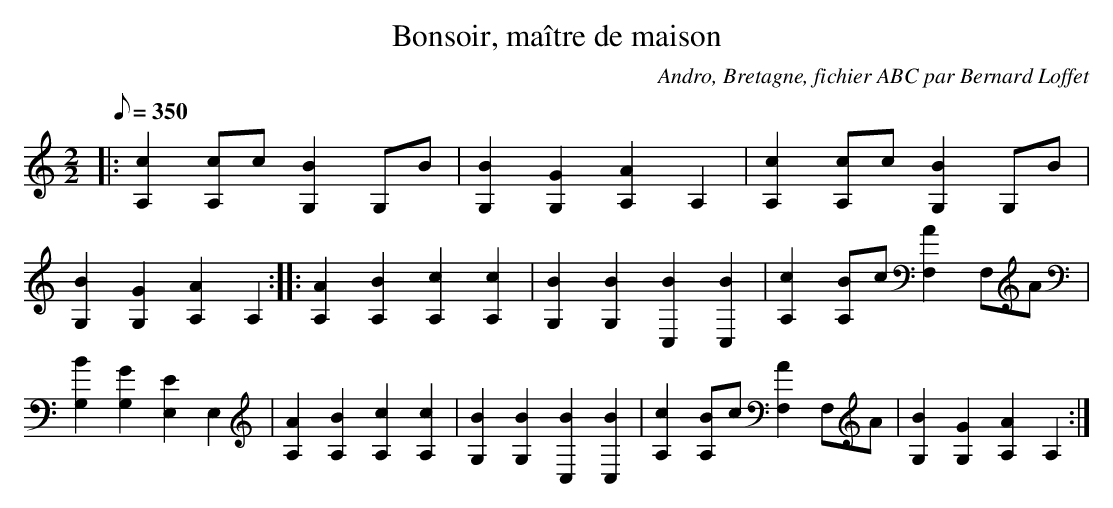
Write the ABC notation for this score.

X:1
T:Bonsoir, maître de maison
C:Andro, Bretagne, fichier ABC par Bernard Loffet
L:1/8
Q:350
M:2/2
K:C
|: [c2A,2][cA,]c [B2G,2]G,B | [B2G,2][G2G,2] [A2A,2]A,2 | [c2A,2][cA,]c [B2G,2]G,B | [B2G,2][G2G,2] [A2A,2]A,2 :|: [A2A,2][B2A,2] [c2A,2][c2A,2] | \
 [B2G,2][B2G,2] [B2C,2][B2C,2] | [c2A,2][BA,]c [A2F,2]F,A | [B2G,2][G2G,2] [E2E,2]E,2 | [A2A,2][B2A,2] [c2A,2][c2A,2] | [B2G,2][B2G,2] [B2C,2][B2C,2] | \
 [c2A,2][BA,]c [A2F,2]F,A | [B2G,2][G2G,2] [A2A,2]A,2 :| \
